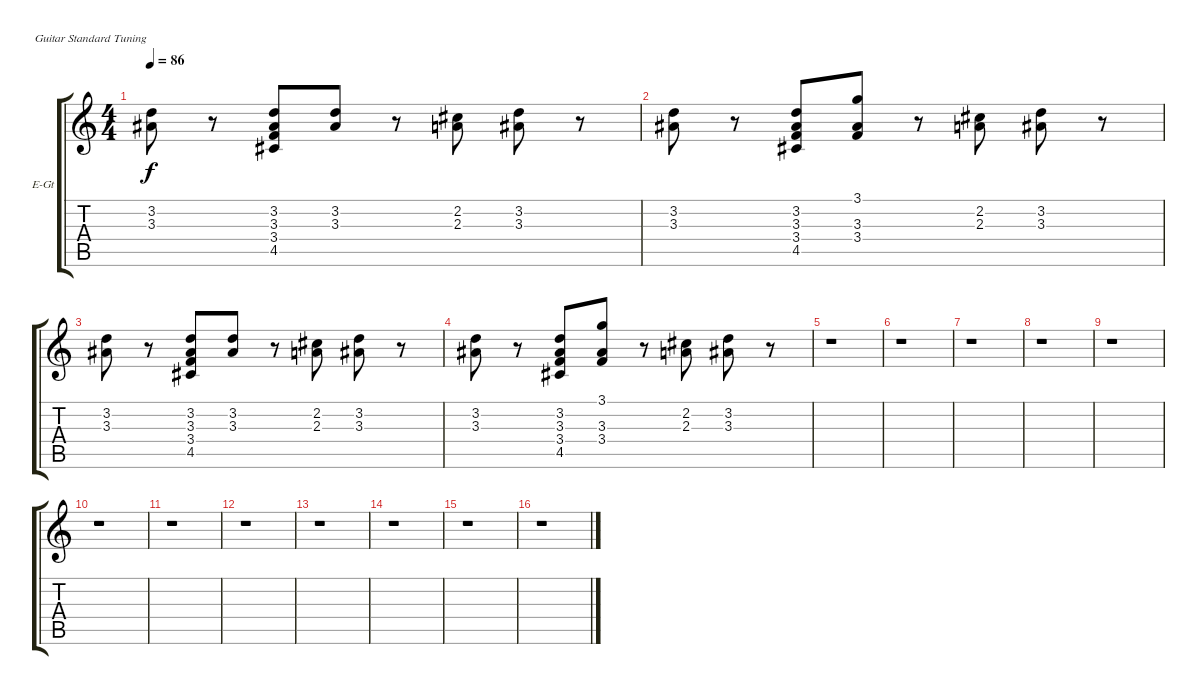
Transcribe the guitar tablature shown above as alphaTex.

\bracketExtendMode groupsimilarinstruments
\firstSystemTrackNameOrientation horizontal
\otherSystemsTrackNameOrientation horizontal
\track ("Гитара 1" "E-Gt") {instrument electricguitarclean}
\staff {score tabs}
\tuning (E4 B3 G3 D3 A2 E2)
\ts (4 4)
\tempo 86
\clef g2
\ks c
(3.2 3.3).8{dy f} r.8 (3.2 3.3 3.4 4.5).8 (3.2 3.3).8 r.8 (2.2 2.3).8 (3.2 3.3).8 r.8 |
(3.2 3.3).8 r.8 (3.2 3.3 3.4 4.5).8 (3.1 3.3 3.4).8 r.8 (2.2 2.3).8 (3.2 3.3).8 r.8 |
(3.2 3.3).8 r.8 (3.2 3.3 3.4 4.5).8 (3.2 3.3).8 r.8 (2.2 2.3).8 (3.2 3.3).8 r.8 |
(3.2 3.3).8 r.8 (3.2 3.3 3.4 4.5).8 (3.1 3.3 3.4).8 r.8 (2.2 2.3).8 (3.2 3.3).8 r.8 |
r.1 |
r.1 |
r.1 |
r.1 |
r.1 |
r.1 |
r.1 |
r.1 |
r.1 |
r.1 |
r.1 |
r.1
